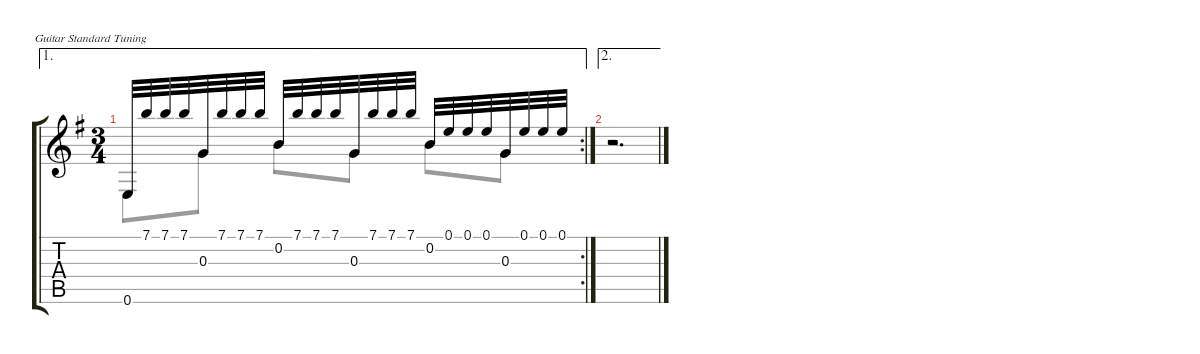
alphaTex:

\defaultSystemsLayout 4
\hideDynamics
\singleTrackTrackNamePolicy hidden
\multiTrackTrackNamePolicy hidden
\firstSystemTrackNameMode fullname
\firstSystemTrackNameOrientation horizontal
\otherSystemsTrackNameOrientation horizontal
\track ("Nylon Guitar" "Nylon Guit") {instrument acousticguitarnylon}
\staff {score tabs}
\tuning (E4 B3 G3 D3 A2 E2)
\voice
\ae 1
\rc 2
\ts (3 4)
\tempo (80 hide)
\clef g2
\ks eminor
0.6.32{dy mf} 7.1.32 7.1.32 7.1.32 0.3.32 7.1.32 7.1.32 7.1.32 0.2.32 7.1.32 7.1.32 7.1.32 0.3.32 7.1.32 7.1.32 7.1.32 0.2.32 0.1.32 0.1.32 0.1.32 0.3.32 0.1.32 0.1.32 0.1.32 |
\ae 2
r.2{d}
\voice
\clef g2
\ottava regular
\simile none
\ks eminor
0.6.8{dy mf} 0.3.8 0.2.8 0.3.8 0.2.8 0.3.8 |
